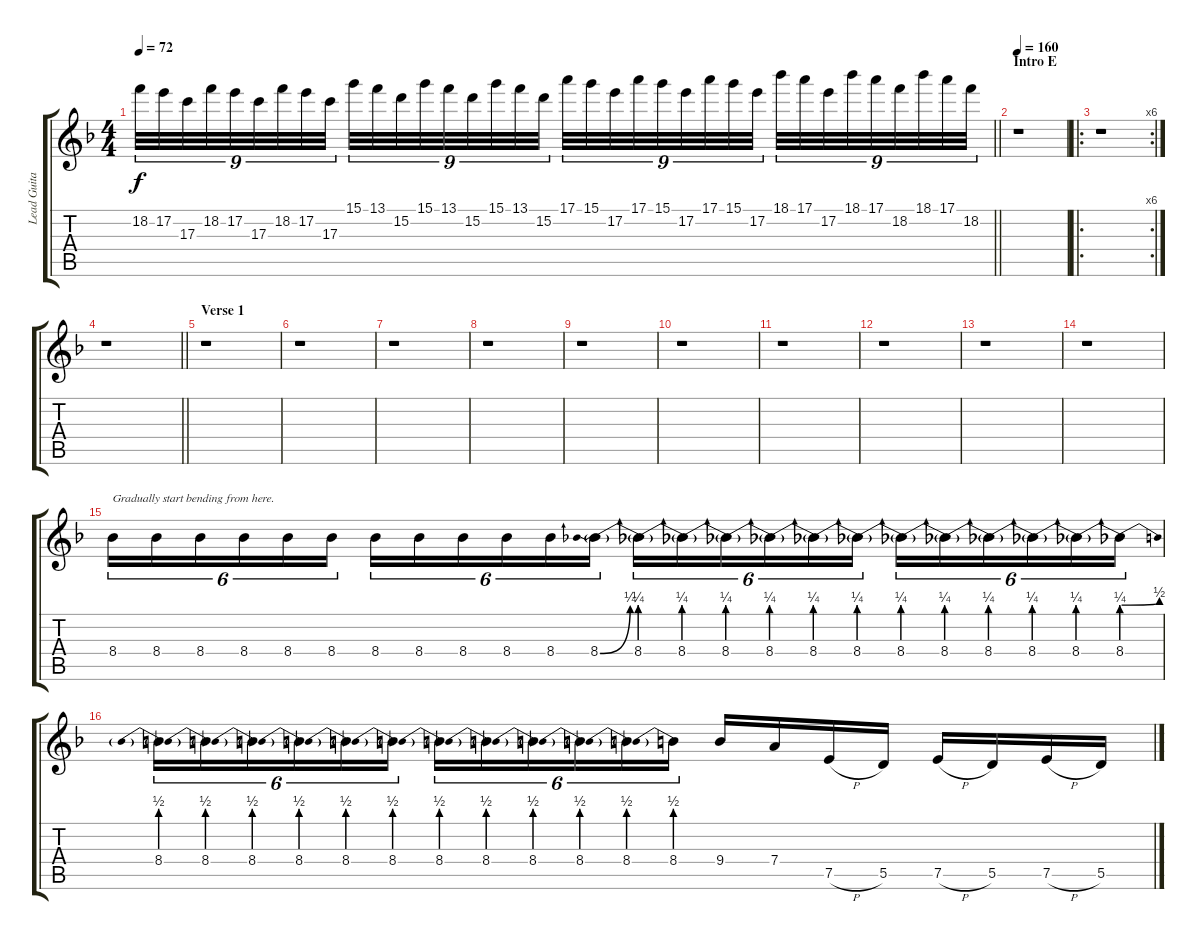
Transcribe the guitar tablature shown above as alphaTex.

\track ("Lead Guitar 2" "Lead Guita") {instrument overdrivenguitar}
\staff {score tabs}
\tuning (E4 B3 G3 D3 A2 E2) {hide}
\ts (4 4)
\tempo 72
\clef g2
\barLineRight lightlight
\ks f
18.2.32{tu (9 8) dy f} 17.2.32{tu (9 8)} 17.3.32{tu (9 8)} 18.2.32{tu (9 8)} 17.2.32{tu (9 8)} 17.3.32{tu (9 8)} 18.2.32{tu (9 8)} 17.2.32{tu (9 8)} 17.3.32{tu (9 8)} 15.1.32{tu (9 8)} 13.1.32{tu (9 8)} 15.2.32{tu (9 8)} 15.1.32{tu (9 8)} 13.1.32{tu (9 8)} 15.2.32{tu (9 8)} 15.1.32{tu (9 8)} 13.1.32{tu (9 8)} 15.2.32{tu (9 8)} 17.1.32{tu (9 8)} 15.1.32{tu (9 8)} 17.2.32{tu (9 8)} 17.1.32{tu (9 8)} 15.1.32{tu (9 8)} 17.2.32{tu (9 8)} 17.1.32{tu (9 8)} 15.1.32{tu (9 8)} 17.2.32{tu (9 8)} 18.1.32{tu (9 8)} 17.1.32{tu (9 8)} 17.2.32{tu (9 8)} 18.1.32{tu (9 8)} 17.1.32{tu (9 8)} 18.2.32{tu (9 8)} 18.1.32{tu (9 8)} 17.1.32{tu (9 8)} 18.2.32{tu (9 8)} |
\section ("" "Intro E")
\tempo 160
r.1 |
\ro
\rc 6
r.1 |
\barLineRight lightlight
r.1 |
\section ("" "Verse 1")
r.1 |
r.1 |
r.1 |
r.1 |
r.1 |
r.1 |
r.1 |
r.1 |
r.1 |
r.1 |
8.4.16{tu (6 4) txt "Gradually start bending from here."} 8.4.16{tu (6 4)} 8.4.16{tu (6 4)} 8.4.16{tu (6 4)} 8.4.16{tu (6 4)} 8.4.16{tu (6 4)} 8.4.16{tu (6 4)} 8.4.16{tu (6 4)} 8.4.16{tu (6 4)} 8.4.16{tu (6 4)} 8.4.16{tu (6 4)} 8.4{be (bend 0 0 60 1)}.16{tu (6 4)} 8.4{be (prebend 0 1 60 1)}.16{tu (6 4)} 8.4{be (prebend 0 1 60 1)}.16{tu (6 4)} 8.4{be (prebend 0 1 60 1)}.16{tu (6 4)} 8.4{be (prebend 0 1 60 1)}.16{tu (6 4)} 8.4{be (prebend 0 1 60 1)}.16{tu (6 4)} 8.4{be (prebend 0 1 60 1)}.16{tu (6 4)} 8.4{be (prebend 0 1 60 1)}.16{tu (6 4)} 8.4{be (prebend 0 1 60 1)}.16{tu (6 4)} 8.4{be (prebend 0 1 60 1)}.16{tu (6 4)} 8.4{be (prebend 0 1 60 1)}.16{tu (6 4)} 8.4{be (prebend 0 1 60 1)}.16{tu (6 4)} 8.4{be (prebendbend 0 1 60 2)}.16{tu (6 4)} |
8.4{be (prebend 0 2 60 2)}.16{tu (6 4)} 8.4{be (prebend 0 2 60 2)}.16{tu (6 4)} 8.4{be (prebend 0 2 60 2)}.16{tu (6 4)} 8.4{be (prebend 0 2 60 2)}.16{tu (6 4)} 8.4{be (prebend 0 2 60 2)}.16{tu (6 4)} 8.4{be (prebend 0 2 60 2)}.16{tu (6 4)} 8.4{be (prebend 0 2 60 2)}.16{tu (6 4)} 8.4{be (prebend 0 2 60 2)}.16{tu (6 4)} 8.4{be (prebend 0 2 60 2)}.16{tu (6 4)} 8.4{be (prebend 0 2 60 2)}.16{tu (6 4)} 8.4{be (prebend 0 2 60 2)}.16{tu (6 4)} 8.4{be (prebend 0 2 60 2)}.16{tu (6 4)} 9.4.16 7.4.16 7.5{h}.16 5.5.16 7.5{h}.16 5.5.16 7.5{h}.16 5.5.16
